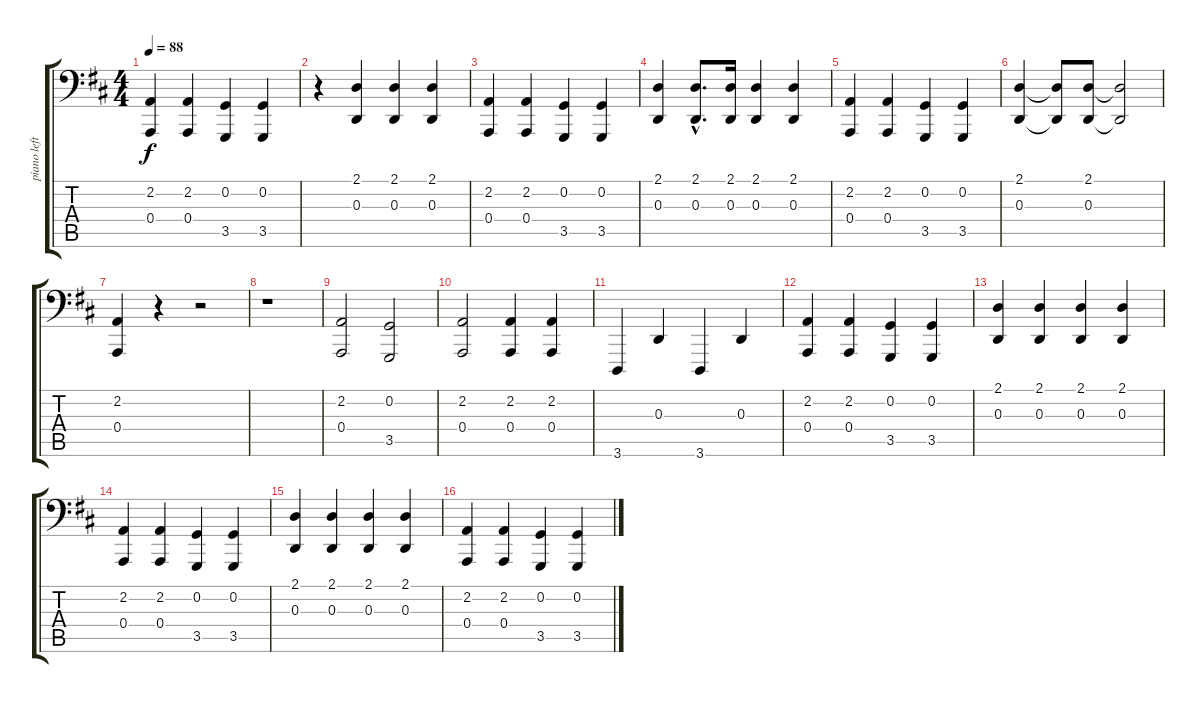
\track ("piano left hand" "piano left") {instrument brightacousticpiano}
\staff {score tabs}
\tuning (C3 G2 D2 A1 E1 B0) {hide}
\ts (4 4)
\tempo 88
\clef f4
\ks d
(2.2 0.4).4{dy f} (2.2 0.4).4 (0.2 3.5).4 (0.2 3.5).4 |
r.4 (2.1 0.3).4 (2.1 0.3).4 (2.1 0.3).4 |
(2.2 0.4).4 (2.2 0.4).4 (0.2 3.5).4 (0.2 3.5).4 |
(2.1 0.3).4 (2.1{hac} 0.3{hac}).8{d} (2.1 0.3).16 (2.1 0.3).4 (2.1 0.3).4 |
(2.2 0.4).4 (2.2 0.4).4 (0.2 3.5).4 (0.2 3.5).4 |
(2.1 0.3).4 (2.1{t} 0.3{t}).8 (2.1 0.3).8 (2.1{t} 0.3{t}).2 |
(2.2 0.4).4 r.4 r.2 |
r.1 |
(2.2 0.4).2 (0.2 3.5).2 |
(2.2 0.4).2 (2.2 0.4).4 (2.2 0.4).4 |
3.6.4 0.3.4 3.6.4 0.3.4 |
(2.2 0.4).4 (2.2 0.4).4 (0.2 3.5).4 (0.2 3.5).4 |
(2.1 0.3).4 (2.1 0.3).4 (2.1 0.3).4 (2.1 0.3).4 |
(2.2 0.4).4 (2.2 0.4).4 (0.2 3.5).4 (0.2 3.5).4 |
(2.1 0.3).4 (2.1 0.3).4 (2.1 0.3).4 (2.1 0.3).4 |
(2.2 0.4).4 (2.2 0.4).4 (0.2 3.5).4 (0.2 3.5).4
